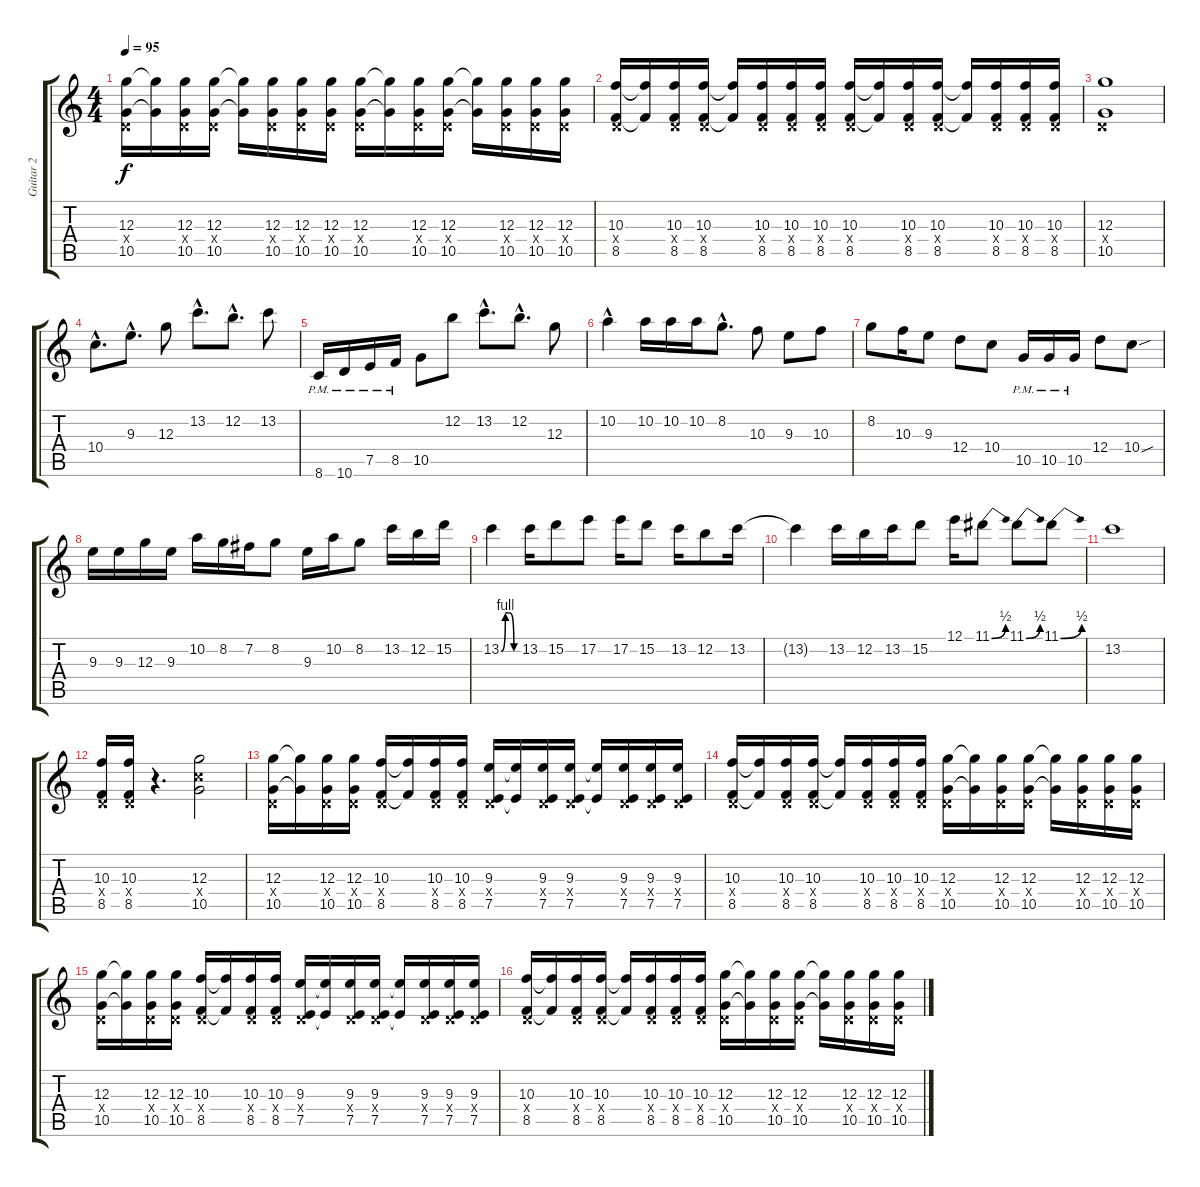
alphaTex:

\track ("Guitar 2" "Guitar 2") {instrument overdrivenguitar}
\staff {score tabs}
\tuning (E4 B3 G3 D3 A2 E2) {hide}
\ts (4 4)
\tempo 95
\clef g2
\ks c
(12.3 0.4{x} 10.5).16{dy f} (12.3{t} 10.5{t}).16 (12.3 0.4{x} 10.5).16 (12.3 0.4{x} 10.5).16 (12.3{t} 10.5{t}).16 (12.3 0.4{x} 10.5).16 (12.3 0.4{x} 10.5).16 (12.3 0.4{x} 10.5).16 (12.3 0.4{x} 10.5).16 (12.3{t} 10.5{t}).16 (12.3 0.4{x} 10.5).16 (12.3 0.4{x} 10.5).16 (12.3{t} 10.5{t}).16 (12.3 0.4{x} 10.5).16 (12.3 0.4{x} 10.5).16 (12.3 0.4{x} 10.5).16 |
(10.3 0.4{x} 8.5).16 (10.3{t} 8.5{t}).16 (10.3 0.4{x} 8.5).16 (10.3 0.4{x} 8.5).16 (10.3{t} 8.5{t}).16 (10.3 0.4{x} 8.5).16 (10.3 0.4{x} 8.5).16 (10.3 0.4{x} 8.5).16 (10.3 0.4{x} 8.5).16 (10.3{t} 8.5{t}).16 (10.3 0.4{x} 8.5).16 (10.3 0.4{x} 8.5).16 (10.3{t} 8.5{t}).16 (10.3 0.4{x} 8.5).16 (10.3 0.4{x} 8.5).16 (10.3 0.4{x} 8.5).16 |
(12.3 0.4{x} 10.5).1 |
10.4{hac}.8{d volume 16 balance 8 instrument overdrivenguitar} 9.3{hac}.8{d} 12.3.8 13.2{hac}.8{d} 12.2{hac}.8{d} 13.2.8 |
8.6{pm}.16 10.6{pm}.16 7.5{pm}.16 8.5{pm}.16 10.5.8 12.2.8 13.2{hac}.8{d} 12.2{hac}.8{d} 12.3.8 |
10.2{hac}.4 10.2.16 10.2.16 10.2.16 8.2{hac}.8{d} 10.3.8 9.3.8 10.3.8 |
8.2.8 10.3.16 9.3.8 12.4.8 10.4.8 10.5{pm}.16 10.5{pm}.16 10.5{pm}.16 12.4.8 10.4{sou}.8 |
9.3.16 9.3.16 12.3.16 9.3.16 10.2.16 8.2.16 7.2.16 8.2.8 9.3.16 10.2.16 8.2.8 13.2.16 12.2.16 15.2.16 |
13.2{be (custom 0 0 15 4 30 4 45 0 60 0)}.4 13.2.16 15.2.8 17.2.8 17.2.16 15.2.8 13.2.16 12.2.8 13.2.16 |
13.2{t}.4 13.2.16 12.2.16 13.2.16 15.2.8 12.1.16 11.1{be (bend 0 0 60 2)}.8 11.1{be (bend 0 0 60 2)}.8 11.1{be (bend 0 0 60 2)}.8 |
13.2.1 |
(10.3 0.4{x} 8.5).16{volume 14 balance 16 instrument overdrivenguitar} (10.3 0.4{x} 8.5).16 r.4{d} (12.3 10.4{x} 10.5).2 |
(12.3 0.4{x} 10.5).16 (12.3{t} 10.5{t}).16 (12.3 0.4{x} 10.5).16 (12.3 0.4{x} 10.5).16 (10.3 0.4{x} 8.5).16 (10.3{t} 8.5{t}).16 (10.3 0.4{x} 8.5).16 (10.3 0.4{x} 8.5).16 (9.3 0.4{x} 7.5).16 (9.3{t} 7.5{t}).16 (9.3 0.4{x} 7.5).16 (9.3 0.4{x} 7.5).16 (9.3{t} 7.5{t}).16 (9.3 0.4{x} 7.5).16 (9.3 0.4{x} 7.5).16 (9.3 0.4{x} 7.5).16 |
(10.3 0.4{x} 8.5).16 (10.3{t} 8.5{t}).16 (10.3 0.4{x} 8.5).16 (10.3 0.4{x} 8.5).16 (10.3{t} 8.5{t}).16 (10.3 0.4{x} 8.5).16 (10.3 0.4{x} 8.5).16 (10.3 0.4{x} 8.5).16 (12.3 0.4{x} 10.5).16 (12.3{t} 10.5{t}).16 (12.3 0.4{x} 10.5).16 (12.3 0.4{x} 10.5).16 (12.3{t} 10.5{t}).16 (12.3 0.4{x} 10.5).16 (12.3 0.4{x} 10.5).16 (12.3 0.4{x} 10.5).16 |
(12.3 0.4{x} 10.5).16 (12.3{t} 10.5{t}).16 (12.3 0.4{x} 10.5).16 (12.3 0.4{x} 10.5).16 (10.3 0.4{x} 8.5).16 (10.3{t} 8.5{t}).16 (10.3 0.4{x} 8.5).16 (10.3 0.4{x} 8.5).16 (9.3 0.4{x} 7.5).16 (9.3{t} 7.5{t}).16 (9.3 0.4{x} 7.5).16 (9.3 0.4{x} 7.5).16 (9.3{t} 7.5{t}).16 (9.3 0.4{x} 7.5).16 (9.3 0.4{x} 7.5).16 (9.3 0.4{x} 7.5).16 |
(10.3 0.4{x} 8.5).16 (10.3{t} 8.5{t}).16 (10.3 0.4{x} 8.5).16 (10.3 0.4{x} 8.5).16 (10.3{t} 8.5{t}).16 (10.3 0.4{x} 8.5).16 (10.3 0.4{x} 8.5).16 (10.3 0.4{x} 8.5).16 (12.3 0.4{x} 10.5).16 (12.3{t} 10.5{t}).16 (12.3 0.4{x} 10.5).16 (12.3 0.4{x} 10.5).16 (12.3{t} 10.5{t}).16 (12.3 0.4{x} 10.5).16 (12.3 0.4{x} 10.5).16 (12.3 0.4{x} 10.5).16
